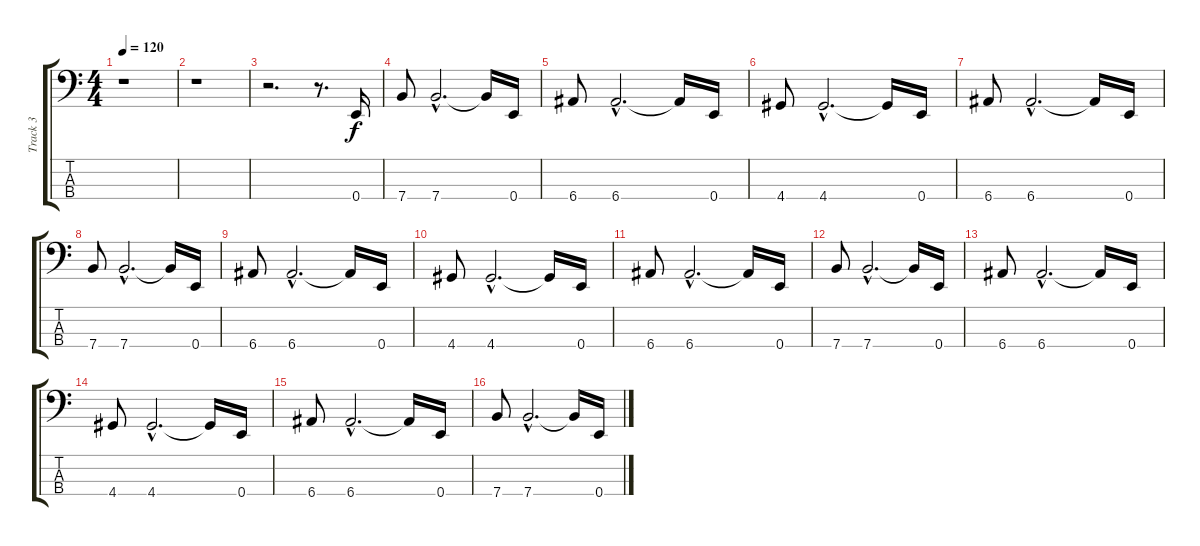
\track ("Track 3" "Track 3") {instrument electricbassfinger}
\staff {score tabs}
\tuning (G2 D2 A1 E1) {hide}
\ts (4 4)
\tempo 120
\clef f4
\ks c
r.1{dy f instrument electricbassfinger} |
r.1 |
r.2{d} r.8{d} 0.4.16 |
7.4.8 7.4{hac}.2{d} 7.4{t}.16 0.4.16 |
6.4.8 6.4{hac}.2{d} 6.4{t}.16 0.4.16 |
4.4.8 4.4{hac}.2{d} 4.4{t}.16 0.4.16 |
6.4.8 6.4{hac}.2{d} 6.4{t}.16 0.4.16 |
7.4.8 7.4{hac}.2{d} 7.4{t}.16 0.4.16 |
6.4.8 6.4{hac}.2{d} 6.4{t}.16 0.4.16 |
4.4.8 4.4{hac}.2{d} 4.4{t}.16 0.4.16 |
6.4.8 6.4{hac}.2{d} 6.4{t}.16 0.4.16 |
7.4.8 7.4{hac}.2{d} 7.4{t}.16 0.4.16 |
6.4.8 6.4{hac}.2{d} 6.4{t}.16 0.4.16 |
4.4.8 4.4{hac}.2{d} 4.4{t}.16 0.4.16 |
6.4.8 6.4{hac}.2{d} 6.4{t}.16 0.4.16 |
7.4.8 7.4{hac}.2{d} 7.4{t}.16 0.4.16
